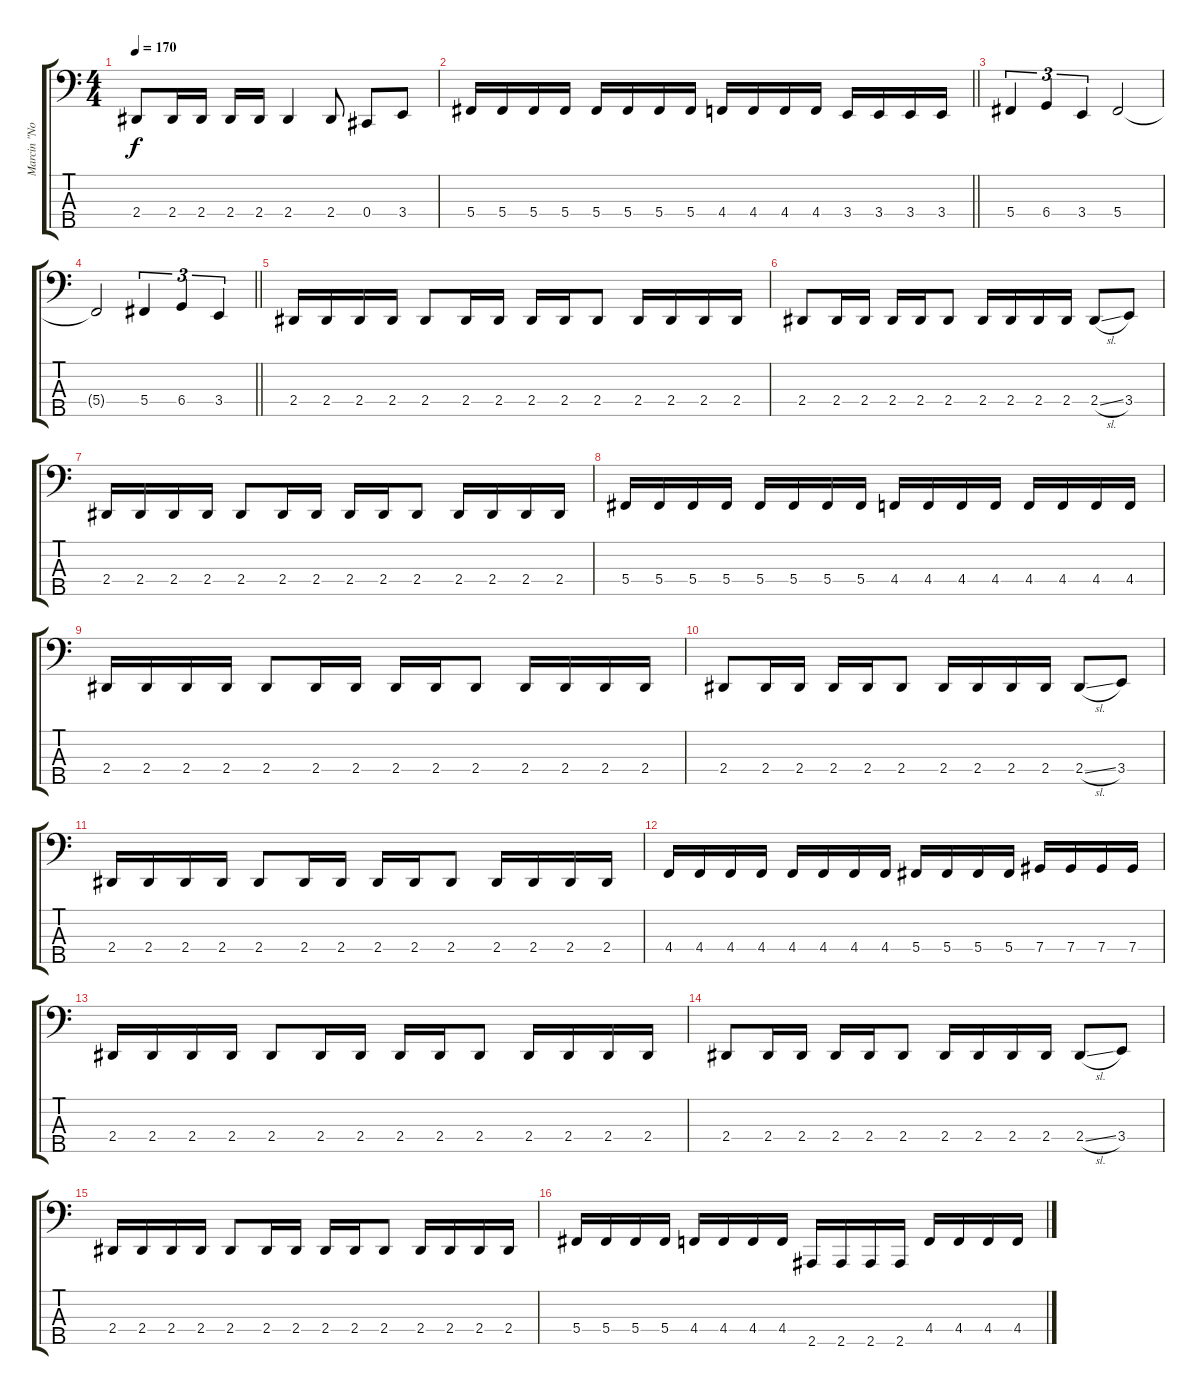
\track ("Marcin \"Novy\" Nowak " "Marcin \"No") {instrument electricbassfinger}
\staff {score tabs}
\tuning (E2 B1 Gb1 Db1 Ab0) {hide}
\ts (4 4)
\tempo 170
\clef f4
\ks c
2.4.8{dy f} 2.4.16 2.4.16 2.4.16 2.4.16 2.4.4 2.4.8 0.4.8 3.4.8 |
\barLineRight lightlight
5.4.16 5.4.16 5.4.16 5.4.16 5.4.16 5.4.16 5.4.16 5.4.16 4.4.16 4.4.16 4.4.16 4.4.16 3.4.16 3.4.16 3.4.16 3.4.16 |
5.4.4{tu (3 2)} 6.4.4{tu (3 2)} 3.4.4{tu (3 2)} 5.4.2 |
\barLineRight lightlight
5.4{t}.2 5.4.4{tu (3 2)} 6.4.4{tu (3 2)} 3.4.4{tu (3 2)} |
2.4.16 2.4.16 2.4.16 2.4.16 2.4.8 2.4.16 2.4.16 2.4.16 2.4.16 2.4.8 2.4.16 2.4.16 2.4.16 2.4.16 |
2.4.8 2.4.16 2.4.16 2.4.16 2.4.16 2.4.8 2.4.16 2.4.16 2.4.16 2.4.16 2.4{sl}.8 3.4.8 |
2.4.16 2.4.16 2.4.16 2.4.16 2.4.8 2.4.16 2.4.16 2.4.16 2.4.16 2.4.8 2.4.16 2.4.16 2.4.16 2.4.16 |
5.4.16 5.4.16 5.4.16 5.4.16 5.4.16 5.4.16 5.4.16 5.4.16 4.4.16 4.4.16 4.4.16 4.4.16 4.4.16 4.4.16 4.4.16 4.4.16 |
2.4.16 2.4.16 2.4.16 2.4.16 2.4.8 2.4.16 2.4.16 2.4.16 2.4.16 2.4.8 2.4.16 2.4.16 2.4.16 2.4.16 |
2.4.8 2.4.16 2.4.16 2.4.16 2.4.16 2.4.8 2.4.16 2.4.16 2.4.16 2.4.16 2.4{sl}.8 3.4.8 |
2.4.16 2.4.16 2.4.16 2.4.16 2.4.8 2.4.16 2.4.16 2.4.16 2.4.16 2.4.8 2.4.16 2.4.16 2.4.16 2.4.16 |
4.4.16 4.4.16 4.4.16 4.4.16 4.4.16 4.4.16 4.4.16 4.4.16 5.4.16 5.4.16 5.4.16 5.4.16 7.4.16 7.4.16 7.4.16 7.4.16 |
2.4.16 2.4.16 2.4.16 2.4.16 2.4.8 2.4.16 2.4.16 2.4.16 2.4.16 2.4.8 2.4.16 2.4.16 2.4.16 2.4.16 |
2.4.8 2.4.16 2.4.16 2.4.16 2.4.16 2.4.8 2.4.16 2.4.16 2.4.16 2.4.16 2.4{sl}.8 3.4.8 |
2.4.16 2.4.16 2.4.16 2.4.16 2.4.8 2.4.16 2.4.16 2.4.16 2.4.16 2.4.8 2.4.16 2.4.16 2.4.16 2.4.16 |
5.4.16 5.4.16 5.4.16 5.4.16 4.4.16 4.4.16 4.4.16 4.4.16 2.5.16 2.5.16 2.5.16 2.5.16 4.4.16 4.4.16 4.4.16 4.4.16
